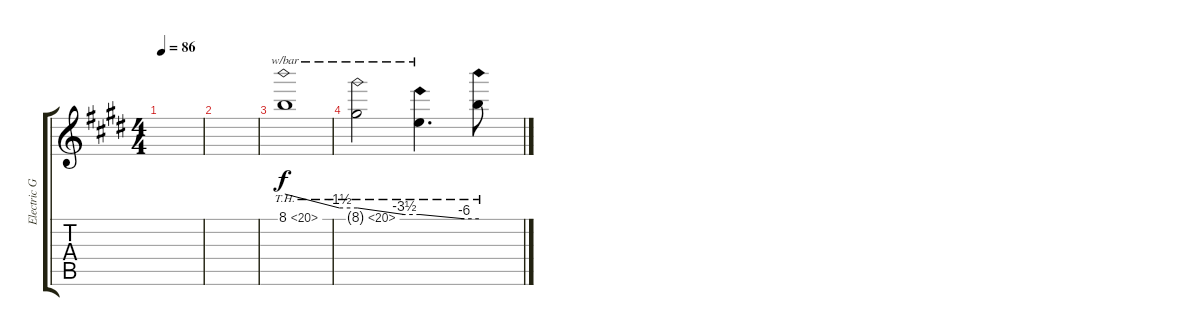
\track ("Electric Guitar" "Electric G") {instrument distortionguitar}
\staff {score tabs}
\tuning (Eb4 Bb3 Gb3 Db3 Ab2 Db2) {hide}
\ts (4 4)
\tempo 86
\clef g2
\ks e
|
|
8.1{th 12}.1{tbe (custom default 0 0 45 -6 60 -6)} |
8.1{th 12 t}.2{tbe (custom default 0 -6 45 -14 60 -14)} 8.1{th 12 t}.4{d tbe (custom default 0 -14 45 -24 60 -24)} 8.1{th 12 t}.8
